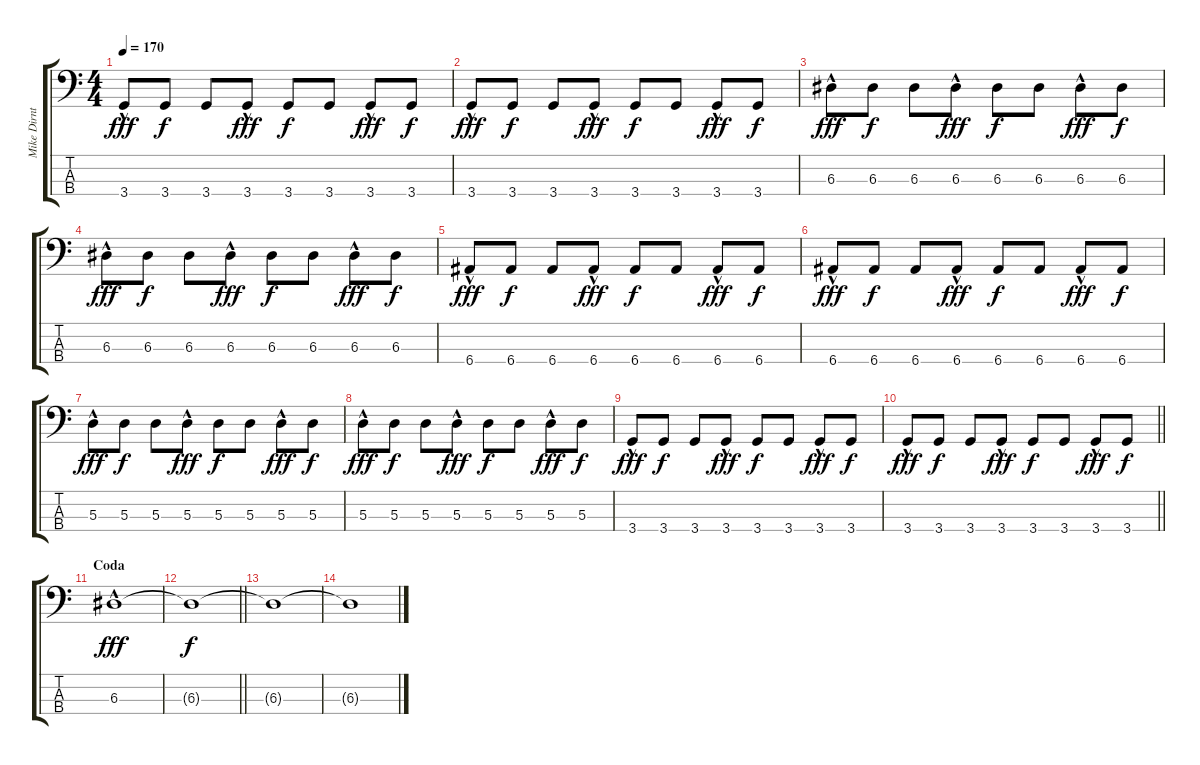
\track ("Mike Dirnt" "Mike Dirnt") {instrument electricbasspick}
\staff {score tabs}
\tuning (G2 D2 A1 E1) {hide}
\ts (4 4)
\tempo 170
\clef f4
\ks c
3.4{hac}.8{dy fff} 3.4.8{dy f} 3.4.8 3.4{hac}.8{dy fff} 3.4.8{dy f} 3.4.8 3.4{hac}.8{dy fff} 3.4.8{dy f} |
3.4{hac}.8{dy fff} 3.4.8{dy f} 3.4.8 3.4{hac}.8{dy fff} 3.4.8{dy f} 3.4.8 3.4{hac}.8{dy fff} 3.4.8{dy f} |
6.3{hac}.8{dy fff} 6.3.8{dy f} 6.3.8 6.3{hac}.8{dy fff} 6.3.8{dy f} 6.3.8 6.3{hac}.8{dy fff} 6.3.8{dy f} |
6.3{hac}.8{dy fff} 6.3.8{dy f} 6.3.8 6.3{hac}.8{dy fff} 6.3.8{dy f} 6.3.8 6.3{hac}.8{dy fff} 6.3.8{dy f} |
6.4{hac}.8{dy fff} 6.4.8{dy f} 6.4.8 6.4{hac}.8{dy fff} 6.4.8{dy f} 6.4.8 6.4{hac}.8{dy fff} 6.4.8{dy f} |
6.4{hac}.8{dy fff} 6.4.8{dy f} 6.4.8 6.4{hac}.8{dy fff} 6.4.8{dy f} 6.4.8 6.4{hac}.8{dy fff} 6.4.8{dy f} |
5.3{hac}.8{dy fff} 5.3.8{dy f} 5.3.8 5.3{hac}.8{dy fff} 5.3.8{dy f} 5.3.8 5.3{hac}.8{dy fff} 5.3.8{dy f} |
5.3{hac}.8{dy fff} 5.3.8{dy f} 5.3.8 5.3{hac}.8{dy fff} 5.3.8{dy f} 5.3.8 5.3{hac}.8{dy fff} 5.3.8{dy f} |
3.4{hac}.8{dy fff} 3.4.8{dy f} 3.4.8 3.4{hac}.8{dy fff} 3.4.8{dy f} 3.4.8 3.4{hac}.8{dy fff} 3.4.8{dy f} |
\barLineRight lightlight
3.4{hac}.8{dy fff} 3.4.8{dy f} 3.4.8 3.4{hac}.8{dy fff} 3.4.8{dy f} 3.4.8 3.4{hac}.8{dy fff} 3.4.8{dy f} |
\section ("" "Coda")
6.3{hac}.1{dy fff} |
\barLineRight lightlight
6.3{t}.1{dy f} |
6.3{t}.1 |
6.3{t}.1
